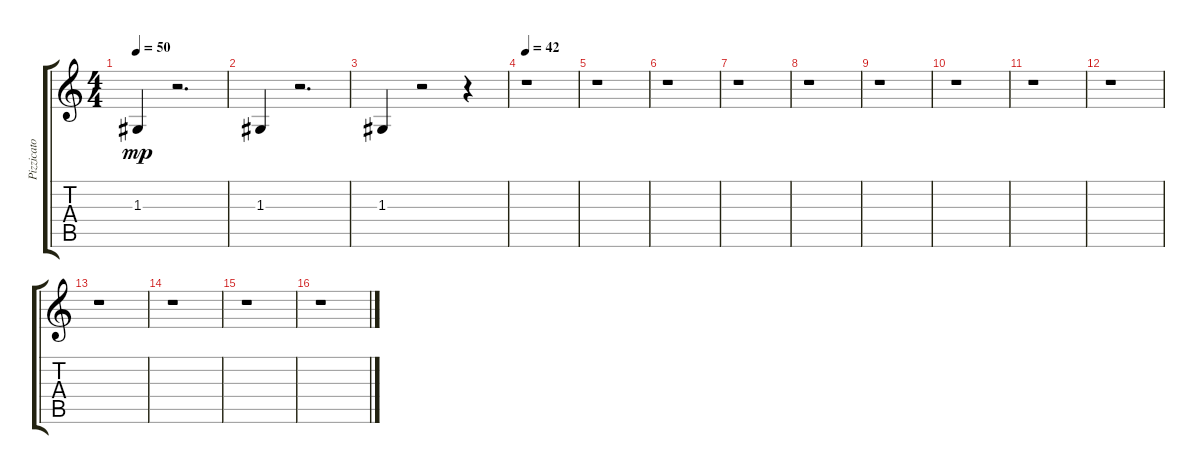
\track ("Pizzicato Upper" "Pizzicato ") {instrument pizzicatostrings}
\staff {score tabs}
\tuning (E4 B3 G3 D3 A2 E2) {hide}
\ts (4 4)
\tempo 50
\clef g2
\ks c
1.3.4{dy mp instrument pizzicatostrings} r.2{d} |
1.3.4 r.2{d} |
1.3.4 r.2 r.4 |
\tempo 42
r.1 |
r.1 |
r.1 |
r.1 |
r.1 |
r.1 |
r.1 |
r.1 |
r.1 |
r.1 |
r.1 |
r.1 |
r.1
